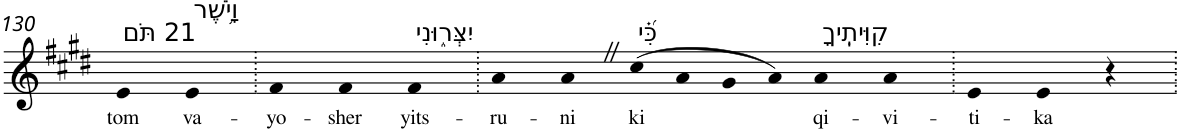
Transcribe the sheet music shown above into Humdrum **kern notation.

**kern	**text
*part1	*part1
*staff1	*staff1
*I"Piano	*
*I'Pno	*
!!LO:PB:g=z
*clefG2	*
*k[f#c#g#d#]	*
*E:	*
=130	=130
!LO:TX:a:t=21 תֹּם	!
!	!LO:LY:b
4e	tom
!LO:TX:a:t=וָיֹ֥שֶׁר	!
!	!LO:LY:b
4e	va-
=131.	=131.
!	!LO:LY:b
4f#	-yo-
!	!LO:LY:b
4f#	-sher
!LO:TX:a:t=יִצְּר֑וּנִי	!
!	!LO:LY:b
4f#	yits-
=132.	=132.
!	!LO:LY:b
4a	-ru-
!	!LO:LY:b
4aZ	-ni
!LO:TX:a:t=כִּ֝֗י	!
!	!LO:LY:b
(>8cc#	ki
8a	.
8g#	.
8a)	.
!LO:TX:a:t=קִוִּיתִֽיךָ	!
!	!LO:LY:b
4a	qi-
!	!LO:LY:b
4a	-vi-
=133.	=133.
!	!LO:LY:b
4e	-ti-
!	!LO:LY:b
4e	-ka
4r	.
=.	=.
*-	*-
